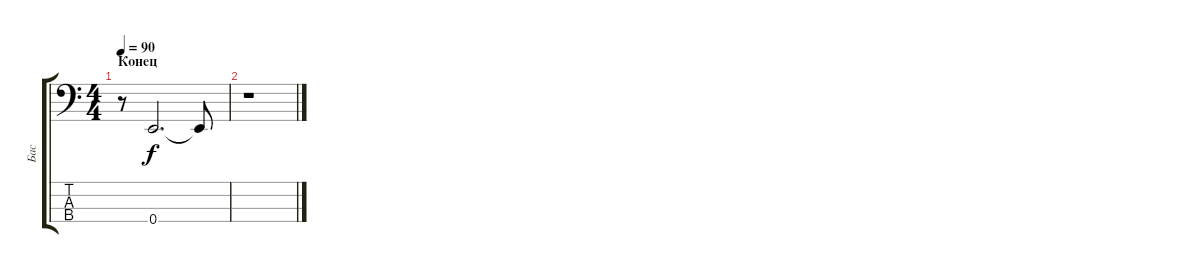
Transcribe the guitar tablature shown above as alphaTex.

\track ("Бас " "Бас ") {instrument electricbassfinger}
\staff {score tabs}
\tuning (G2 D2 A1 E1) {hide}
\ts (4 4)
\section ("" "Конец")
\tempo 90
\clef f4
\ks c
r.8{dy f} 0.4.2{d} 0.4{t}.8 |
r.1
